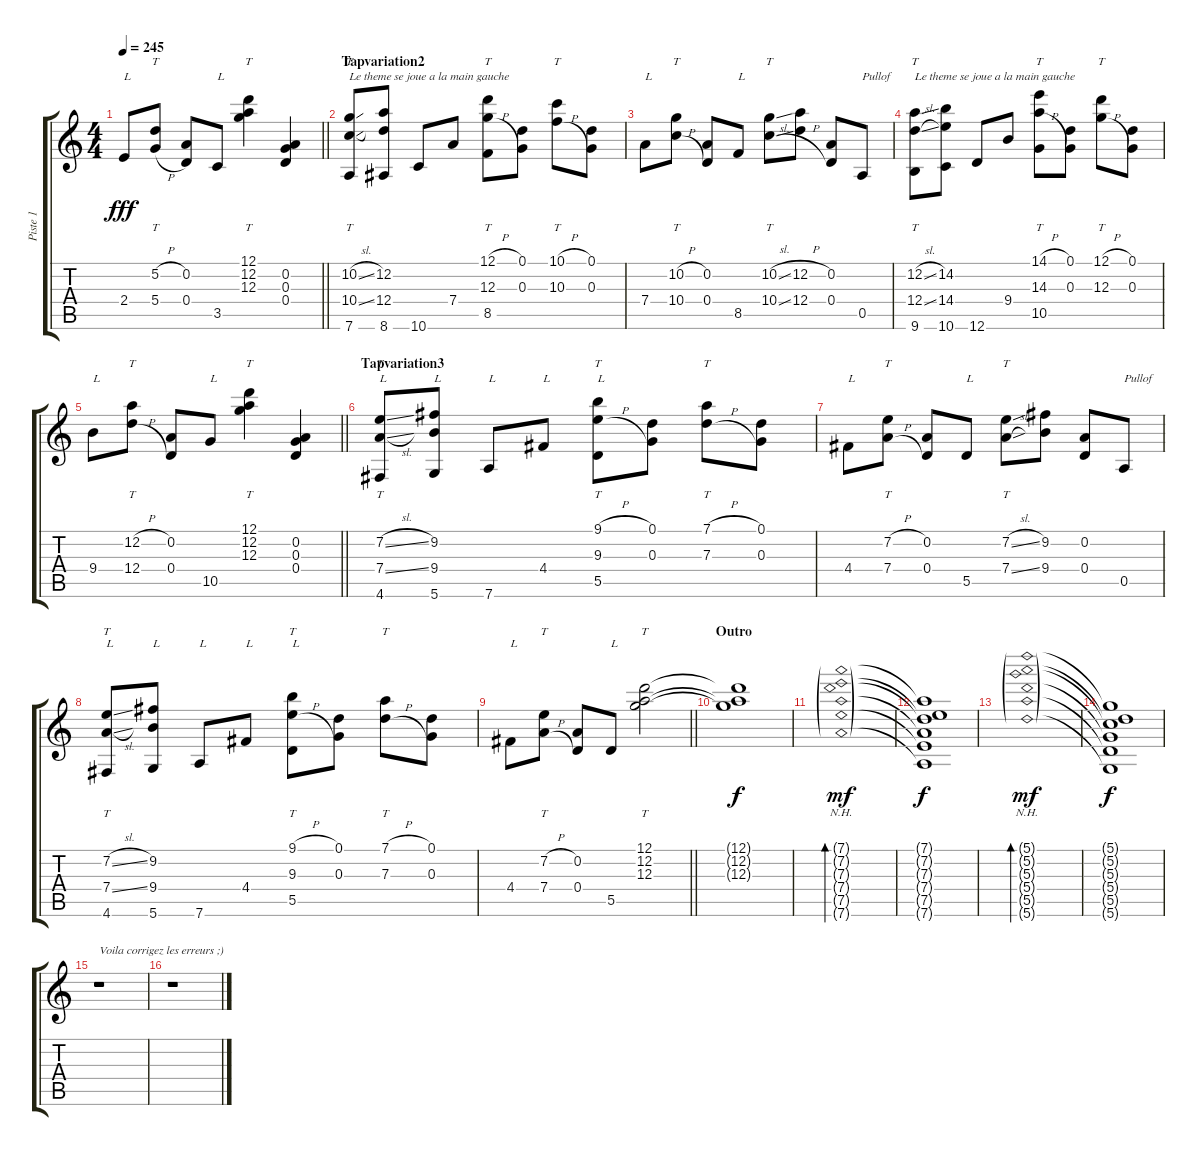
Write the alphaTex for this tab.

\track ("Piste 1" "Piste 1") {instrument acousticguitarsteel}
\staff {score tabs}
\tuning (D4 A3 G3 D3 A2 D2) {hide}
\ts (4 4)
\tempo 245
\clef g2
\barLineRight lightlight
\ks c
2.4.8{txt "L" dy fff} (5.2{h} 5.4{h}).8{tt} (0.2 0.4).8 3.5.8{txt "L"} (12.1 12.2 12.3).4{tt} (0.2 0.3 0.4).4 |
\section ("" "Tapvariation2")
(10.2{sl} 10.4{sl} 7.6).8{tt txt "Le theme se joue a la main gauche"} (12.2 12.4 8.6).8 10.6.8 7.4.8 (12.1{h} 12.3{h} 8.5).8{tt} (0.1 0.3).8 (10.1{h} 10.3{h}).8{tt} (0.1 0.3).8 |
7.4.8{txt "L"} (10.2{h} 10.4{h}).8{tt} (0.2 0.4).8 8.5.8{txt "L"} (10.2{sl} 10.4{sl}).8{tt} (12.2{h} 12.4{h}).8 (0.2 0.4).8 0.5.8{txt "Pullof"} |
(12.2{sl} 12.4{sl} 9.6).8{tt txt "Le theme se joue a la main gauche"} (14.2 14.4 10.6).8 12.6.8 9.4.8 (14.1{h} 14.3{h} 10.5).8{tt} (0.1 0.3).8 (12.1{h} 12.3{h}).8{tt} (0.1 0.3).8 |
\barLineRight lightlight
9.4.8{txt "L"} (12.2{h} 12.4{h}).8{tt} (0.2 0.4).8 10.5.8{txt "L"} (12.1 12.2 12.3).4{tt} (0.2 0.3 0.4).4 |
\section ("" "Tapvariation3")
(7.2{sl} 7.4{sl} 4.6).8{tt txt "L"} (9.2 9.4 5.6).8{txt "L"} 7.6.8{txt "L"} 4.4.8{txt "L"} (9.1{h} 9.3{h} 5.5).8{tt txt "L"} (0.1 0.3).8 (7.1{h} 7.3{h}).8{tt} (0.1 0.3).8 |
4.4.8{txt "L"} (7.2{h} 7.4{h}).8{tt} (0.2 0.4).8 5.5.8{txt "L"} (7.2{sl} 7.4{sl}).8{tt} (9.2 9.4).8 (0.2 0.4).8 0.5.8{txt "Pullof"} |
(7.2{sl} 7.4{sl} 4.6).8{tt txt "L"} (9.2 9.4 5.6).8{txt "L"} 7.6.8{txt "L"} 4.4.8{txt "L"} (9.1{h} 9.3{h} 5.5).8{tt txt "L"} (0.1 0.3).8 (7.1{h} 7.3{h}).8{tt} (0.1 0.3).8 |
\barLineRight lightlight
4.4.8{txt "L"} (7.2{h} 7.4{h}).8{tt} (0.2 0.4).8 5.5.8{txt "L"} (12.1 12.2 12.3).2{tt} |
\section ("" "Outro")
(12.1{t} 12.2{t} 12.3{t}).1{dy f} |
(7.1{nh g} 7.2{nh g} 7.3{nh g} 7.4{nh g} 7.5{nh g} 7.6{nh g}).1{bd 480 dy mf} |
(7.1{t} 7.2{t} 7.3{t} 7.4{t} 7.5{t} 7.6{t}).1{dy f} |
(5.1{nh g} 5.2{nh g} 5.3{nh g} 5.4{nh g} 5.5{nh g} 5.6{nh g}).1{bd 480 dy mf} |
(5.1{t} 5.2{t} 5.3{t} 5.4{t} 5.5{t} 5.6{t}).1{dy f} |
r.1{txt "Voila corrigez les erreurs ;)"} |
r.1
